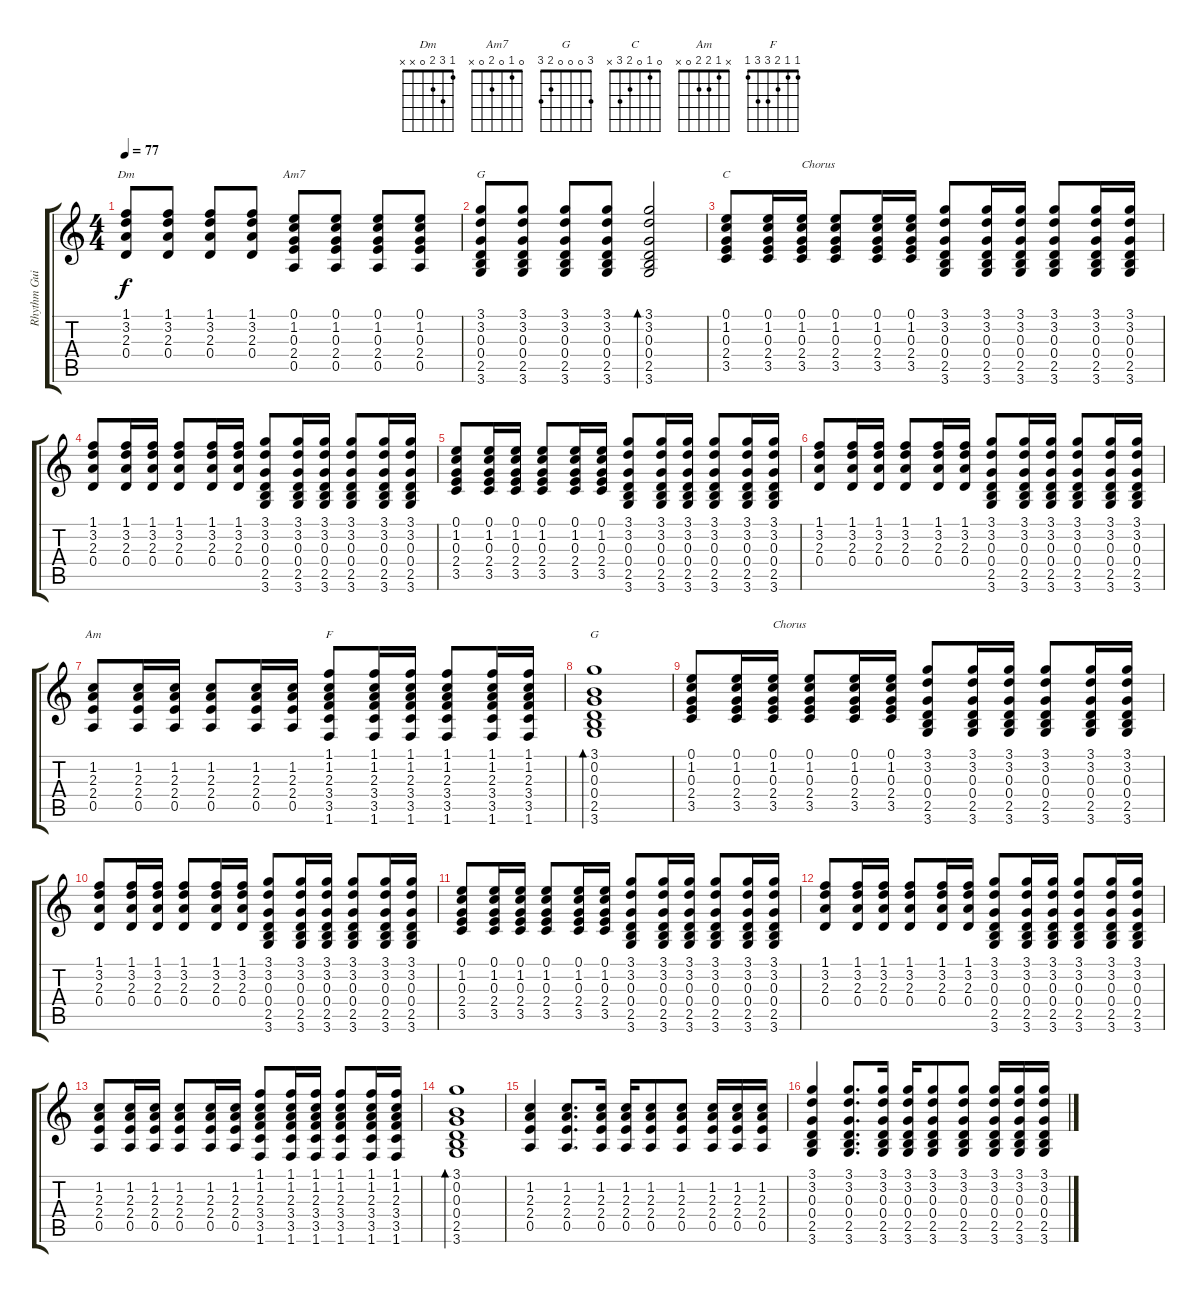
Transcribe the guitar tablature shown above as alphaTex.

\track ("Rhythm Guitar" "Rhythm Gui") {instrument acousticguitarsteel}
\staff {score tabs}
\tuning (E4 B3 G3 D3 A2 E2) {hide}
\chord ("Dm" 1 3 2 0 x x)
\chord ("Am7" 0 1 0 2 0 x)
\chord ("G" 3 3 0 0 2 3)
\chord ("C" 0 1 0 2 3 x)
\chord ("Am" x 1 2 2 0 x)
\chord ("F" 1 1 2 3 3 1)
\chord ("G" 3 0 0 0 2 3)
\ts (4 4)
\tempo 77
\clef g2
\ks c
(1.1 3.2 2.3 0.4).8{ch "Dm" dy f} (1.1 3.2 2.3 0.4).8 (1.1 3.2 2.3 0.4).8 (1.1 3.2 2.3 0.4).8 (0.1 1.2 0.3 2.4 0.5).8{ch "Am7"} (0.1 1.2 0.3 2.4 0.5).8 (0.1 1.2 0.3 2.4 0.5).8 (0.1 1.2 0.3 2.4 0.5).8 |
(3.1 3.2 0.3 0.4 2.5 3.6).8{ch "G"} (3.1 3.2 0.3 0.4 2.5 3.6).8 (3.1 3.2 0.3 0.4 2.5 3.6).8 (3.1 3.2 0.3 0.4 2.5 3.6).8 (3.1 3.2 0.3 0.4 2.5 3.6).2{bd 120} |
(0.1 1.2 0.3 2.4 3.5).8{ch "C"} (0.1 1.2 0.3 2.4 3.5).16 (0.1 1.2 0.3 2.4 3.5).16{txt "Chorus"} (0.1 1.2 0.3 2.4 3.5).8 (0.1 1.2 0.3 2.4 3.5).16 (0.1 1.2 0.3 2.4 3.5).16 (3.1 3.2 0.3 0.4 2.5 3.6).8 (3.1 3.2 0.3 0.4 2.5 3.6).16 (3.1 3.2 0.3 0.4 2.5 3.6).16 (3.1 3.2 0.3 0.4 2.5 3.6).8 (3.1 3.2 0.3 0.4 2.5 3.6).16 (3.1 3.2 0.3 0.4 2.5 3.6).16 |
(1.1 3.2 2.3 0.4).8 (1.1 3.2 2.3 0.4).16 (1.1 3.2 2.3 0.4).16 (1.1 3.2 2.3 0.4).8 (1.1 3.2 2.3 0.4).16 (1.1 3.2 2.3 0.4).16 (3.1 3.2 0.3 0.4 2.5 3.6).8 (3.1 3.2 0.3 0.4 2.5 3.6).16 (3.1 3.2 0.3 0.4 2.5 3.6).16 (3.1 3.2 0.3 0.4 2.5 3.6).8 (3.1 3.2 0.3 0.4 2.5 3.6).16 (3.1 3.2 0.3 0.4 2.5 3.6).16 |
(0.1 1.2 0.3 2.4 3.5).8 (0.1 1.2 0.3 2.4 3.5).16 (0.1 1.2 0.3 2.4 3.5).16 (0.1 1.2 0.3 2.4 3.5).8 (0.1 1.2 0.3 2.4 3.5).16 (0.1 1.2 0.3 2.4 3.5).16 (3.1 3.2 0.3 0.4 2.5 3.6).8 (3.1 3.2 0.3 0.4 2.5 3.6).16 (3.1 3.2 0.3 0.4 2.5 3.6).16 (3.1 3.2 0.3 0.4 2.5 3.6).8 (3.1 3.2 0.3 0.4 2.5 3.6).16 (3.1 3.2 0.3 0.4 2.5 3.6).16 |
(1.1 3.2 2.3 0.4).8 (1.1 3.2 2.3 0.4).16 (1.1 3.2 2.3 0.4).16 (1.1 3.2 2.3 0.4).8 (1.1 3.2 2.3 0.4).16 (1.1 3.2 2.3 0.4).16 (3.1 3.2 0.3 0.4 2.5 3.6).8 (3.1 3.2 0.3 0.4 2.5 3.6).16 (3.1 3.2 0.3 0.4 2.5 3.6).16 (3.1 3.2 0.3 0.4 2.5 3.6).8 (3.1 3.2 0.3 0.4 2.5 3.6).16 (3.1 3.2 0.3 0.4 2.5 3.6).16 |
(1.2 2.3 2.4 0.5).8{ch "Am"} (1.2 2.3 2.4 0.5).16 (1.2 2.3 2.4 0.5).16 (1.2 2.3 2.4 0.5).8 (1.2 2.3 2.4 0.5).16 (1.2 2.3 2.4 0.5).16 (1.1 1.2 2.3 3.4 3.5 1.6).8{ch "F"} (1.1 1.2 2.3 3.4 3.5 1.6).16 (1.1 1.2 2.3 3.4 3.5 1.6).16 (1.1 1.2 2.3 3.4 3.5 1.6).8 (1.1 1.2 2.3 3.4 3.5 1.6).16 (1.1 1.2 2.3 3.4 3.5 1.6).16 |
(3.1 0.2 0.3 0.4 2.5 3.6).1{bd 120 ch "G"} |
(0.1 1.2 0.3 2.4 3.5).8 (0.1 1.2 0.3 2.4 3.5).16 (0.1 1.2 0.3 2.4 3.5).16{txt "Chorus"} (0.1 1.2 0.3 2.4 3.5).8 (0.1 1.2 0.3 2.4 3.5).16 (0.1 1.2 0.3 2.4 3.5).16 (3.1 3.2 0.3 0.4 2.5 3.6).8 (3.1 3.2 0.3 0.4 2.5 3.6).16 (3.1 3.2 0.3 0.4 2.5 3.6).16 (3.1 3.2 0.3 0.4 2.5 3.6).8 (3.1 3.2 0.3 0.4 2.5 3.6).16 (3.1 3.2 0.3 0.4 2.5 3.6).16 |
(1.1 3.2 2.3 0.4).8 (1.1 3.2 2.3 0.4).16 (1.1 3.2 2.3 0.4).16 (1.1 3.2 2.3 0.4).8 (1.1 3.2 2.3 0.4).16 (1.1 3.2 2.3 0.4).16 (3.1 3.2 0.3 0.4 2.5 3.6).8 (3.1 3.2 0.3 0.4 2.5 3.6).16 (3.1 3.2 0.3 0.4 2.5 3.6).16 (3.1 3.2 0.3 0.4 2.5 3.6).8 (3.1 3.2 0.3 0.4 2.5 3.6).16 (3.1 3.2 0.3 0.4 2.5 3.6).16 |
(0.1 1.2 0.3 2.4 3.5).8 (0.1 1.2 0.3 2.4 3.5).16 (0.1 1.2 0.3 2.4 3.5).16 (0.1 1.2 0.3 2.4 3.5).8 (0.1 1.2 0.3 2.4 3.5).16 (0.1 1.2 0.3 2.4 3.5).16 (3.1 3.2 0.3 0.4 2.5 3.6).8 (3.1 3.2 0.3 0.4 2.5 3.6).16 (3.1 3.2 0.3 0.4 2.5 3.6).16 (3.1 3.2 0.3 0.4 2.5 3.6).8 (3.1 3.2 0.3 0.4 2.5 3.6).16 (3.1 3.2 0.3 0.4 2.5 3.6).16 |
(1.1 3.2 2.3 0.4).8 (1.1 3.2 2.3 0.4).16 (1.1 3.2 2.3 0.4).16 (1.1 3.2 2.3 0.4).8 (1.1 3.2 2.3 0.4).16 (1.1 3.2 2.3 0.4).16 (3.1 3.2 0.3 0.4 2.5 3.6).8 (3.1 3.2 0.3 0.4 2.5 3.6).16 (3.1 3.2 0.3 0.4 2.5 3.6).16 (3.1 3.2 0.3 0.4 2.5 3.6).8 (3.1 3.2 0.3 0.4 2.5 3.6).16 (3.1 3.2 0.3 0.4 2.5 3.6).16 |
(1.2 2.3 2.4 0.5).8 (1.2 2.3 2.4 0.5).16 (1.2 2.3 2.4 0.5).16 (1.2 2.3 2.4 0.5).8 (1.2 2.3 2.4 0.5).16 (1.2 2.3 2.4 0.5).16 (1.1 1.2 2.3 3.4 3.5 1.6).8 (1.1 1.2 2.3 3.4 3.5 1.6).16 (1.1 1.2 2.3 3.4 3.5 1.6).16 (1.1 1.2 2.3 3.4 3.5 1.6).8 (1.1 1.2 2.3 3.4 3.5 1.6).16 (1.1 1.2 2.3 3.4 3.5 1.6).16 |
(3.1 0.2 0.3 0.4 2.5 3.6).1{bd 120} |
(1.2 2.3 2.4 0.5).4 (1.2 2.3 2.4 0.5).8{d} (1.2 2.3 2.4 0.5).16 (1.2 2.3 2.4 0.5).16 (1.2 2.3 2.4 0.5).8 (1.2 2.3 2.4 0.5).8 (1.2 2.3 2.4 0.5).16 (1.2 2.3 2.4 0.5).16 (1.2 2.3 2.4 0.5).16 |
(3.1 3.2 0.3 0.4 2.5 3.6).4 (3.1 3.2 0.3 0.4 2.5 3.6).8{d} (3.1 3.2 0.3 0.4 2.5 3.6).16 (3.1 3.2 0.3 0.4 2.5 3.6).16 (3.1 3.2 0.3 0.4 2.5 3.6).8 (3.1 3.2 0.3 0.4 2.5 3.6).8 (3.1 3.2 0.3 0.4 2.5 3.6).16 (3.1 3.2 0.3 0.4 2.5 3.6).16 (3.1 3.2 0.3 0.4 2.5 3.6).16
